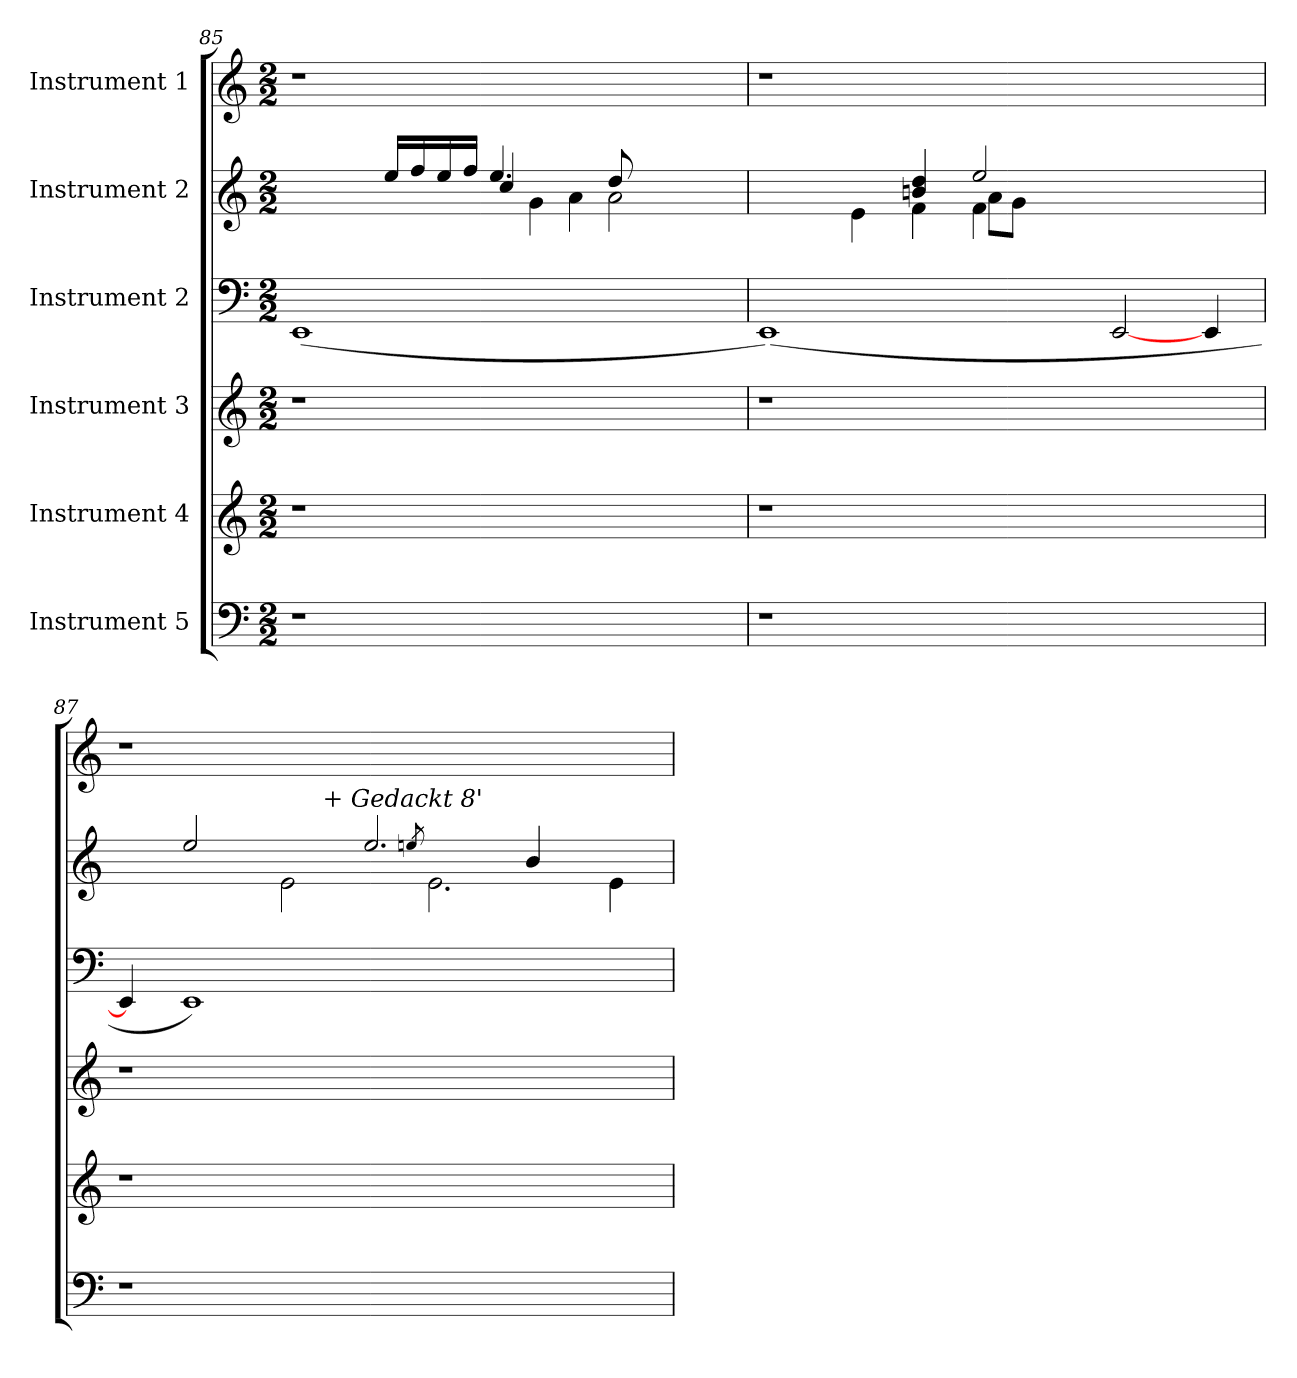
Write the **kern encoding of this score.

**kern	**kern	**kern	**kern	**kern	**kern
*part6	*part5	*part4	*part3	*part2	*part1
*staff6	*staff5	*staff4	*staff3	*staff2	*staff1
*I"Instrument 5	*I"Instrument 4	*I"Instrument 3	*I"Instrument 2	*I"Instrument 2	*I"Instrument 1
!!LO:LB:g=z
*clefF4	*clefG2	*clefG2	*clefF4	*clefG2	*clefG2
*k[]	*k[]	*k[]	*k[]	*k[]	*k[]
*C:	*C:	*C:	*C:	*C:	*C:
*M2/2	*M2/2	*M2/2	*M2/2	*M2/2	*M2/2
=85	=85	=85	=85	=85	=85
*	*	*	*	*^	*
*	*	*	*	*	*^	*
*	*	*	*	*	*	*^	*
1r	1r	1r	(<1EE	2ryy	2.ryy	2..ryy	1ryy	1r
.	.	.	.	16ee/L	.	.	.	.
.	.	.	.	16ff/	.	.	.	.
.	.	.	.	16ee/	.	.	.	.
.	.	.	.	16ff/J	.	.	.	.
.	.	.	.	4.ee/	4cc/	.	.	.
.	.	.	.	.	.	4g\	.	.
2ryy	2ryy	2ryy	2ryy	.	2ryy	.	4a\	2ryy
.	.	.	.	8dd/	.	2a\	.	.
.	.	.	.	4.ryy	.	.	4.ryy	.
8ryy	8ryy	8ryy	8ryy	.	8ryy	.	.	8ryy
*	*	*	*	*	*	*v	*v	*
=86	=86	=86	=86	=86	=86	=86	=86
1r	1r	1r	(<1EE)	2ryy	1ryy	2.ryy	1r
.	.	.	.	4e\	.	.	.
.	.	.	.	4f\	.	(>4dd/ 4bn/	.
1ryy	1ryy	1ryy	2ryy	4f\	8a\L	2ee/	1ryy
.	.	.	.	.	8g\J	.	.
.	.	.	.	2.ryy	2.ryy	.	.
.	.	.	[<2EE/	.	.	2.ryy	.
4ryy	4ryy	4ryy	4EE/	4ryy	4ryy	.	4ryy
=87	=87	=87	=87	=87	=87	=87	=87
1r	1r	1r	4EE/]	2.ryy	4ryy	2..ryy	1r
.	.	.	1EE)	.	2ee/	.	.
.	.	.	.	2e\	4ryy	.	.
!	!	!	!	!	!	!LO:TX:a:i:t=+ Gedackt 8'	!
.	.	.	.	.	.	1ryy	.
1ryy	1ryy	1ryy	.	.	2.ee/	.	1ryy
.	.	.	.	8qeen/	.	.	.
.	.	.	1ryy	2.e\	.	.	.
.	.	.	.	.	4b/	.	.
.	.	.	.	.	.	4.ryy	.
4ryy	4ryy	4ryy	.	4e\	4ryy	.	4ryy
*	*	*	*	*v	*v	*v	*
=	=	=	=	=	=
*-	*-	*-	*-	*-	*-
